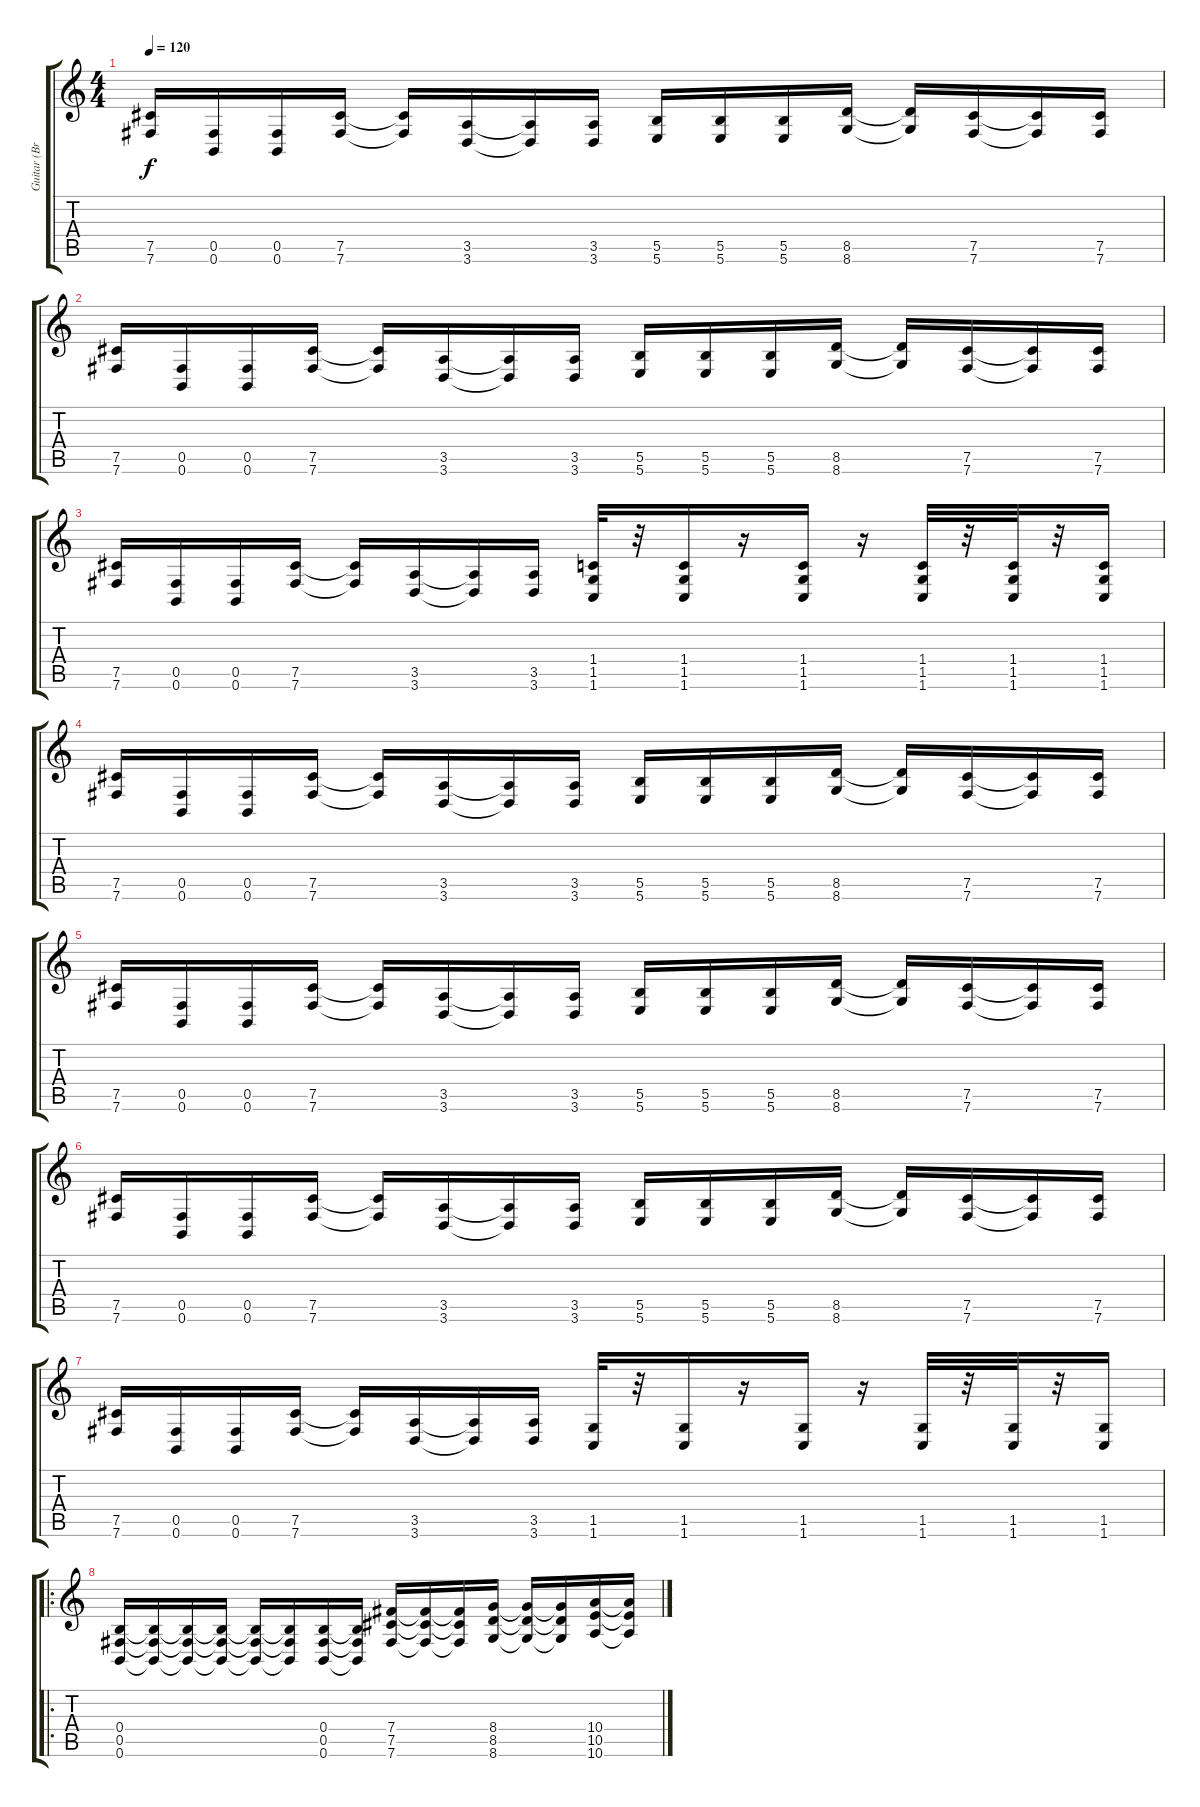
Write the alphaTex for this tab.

\track ("Guitar (Brad Delson)" "Guitar (Br") {instrument overdrivenguitar}
\staff {score tabs}
\tuning (Db4 Ab3 E3 B2 Gb2 B1) {hide}
\ts (4 4)
\tempo 120
\clef g2
\ks c
(7.5 7.6).16{dy f} (0.5 0.6).16 (0.5 0.6).16 (7.5 7.6).16 (7.5{t} 7.6{t}).16 (3.5 3.6).16 (3.5{t} 3.6{t}).16 (3.5 3.6).16 (5.5 5.6).16 (5.5 5.6).16 (5.5 5.6).16 (8.5 8.6).16 (8.5{t} 8.6{t}).16 (7.5 7.6).16 (7.5{t} 7.6{t}).16 (7.5 7.6).16 |
(7.5 7.6).16 (0.5 0.6).16 (0.5 0.6).16 (7.5 7.6).16 (7.5{t} 7.6{t}).16 (3.5 3.6).16 (3.5{t} 3.6{t}).16 (3.5 3.6).16 (5.5 5.6).16 (5.5 5.6).16 (5.5 5.6).16 (8.5 8.6).16 (8.5{t} 8.6{t}).16 (7.5 7.6).16 (7.5{t} 7.6{t}).16 (7.5 7.6).16 |
(7.5 7.6).16 (0.5 0.6).16 (0.5 0.6).16 (7.5 7.6).16 (7.5{t} 7.6{t}).16 (3.5 3.6).16 (3.5{t} 3.6{t}).16 (3.5 3.6).16 (1.4 1.5 1.6).32 r.32 (1.4 1.5 1.6).16 r.16 (1.4 1.5 1.6).16 r.16 (1.4 1.5 1.6).32 r.32 (1.4 1.5 1.6).32 r.32 (1.4 1.5 1.6).16 |
(7.5 7.6).16 (0.5 0.6).16 (0.5 0.6).16 (7.5 7.6).16 (7.5{t} 7.6{t}).16 (3.5 3.6).16 (3.5{t} 3.6{t}).16 (3.5 3.6).16 (5.5 5.6).16 (5.5 5.6).16 (5.5 5.6).16 (8.5 8.6).16 (8.5{t} 8.6{t}).16 (7.5 7.6).16 (7.5{t} 7.6{t}).16 (7.5 7.6).16 |
(7.5 7.6).16 (0.5 0.6).16 (0.5 0.6).16 (7.5 7.6).16 (7.5{t} 7.6{t}).16 (3.5 3.6).16 (3.5{t} 3.6{t}).16 (3.5 3.6).16 (5.5 5.6).16 (5.5 5.6).16 (5.5 5.6).16 (8.5 8.6).16 (8.5{t} 8.6{t}).16 (7.5 7.6).16 (7.5{t} 7.6{t}).16 (7.5 7.6).16 |
(7.5 7.6).16 (0.5 0.6).16 (0.5 0.6).16 (7.5 7.6).16 (7.5{t} 7.6{t}).16 (3.5 3.6).16 (3.5{t} 3.6{t}).16 (3.5 3.6).16 (5.5 5.6).16 (5.5 5.6).16 (5.5 5.6).16 (8.5 8.6).16 (8.5{t} 8.6{t}).16 (7.5 7.6).16 (7.5{t} 7.6{t}).16 (7.5 7.6).16 |
(7.5 7.6).16 (0.5 0.6).16 (0.5 0.6).16 (7.5 7.6).16 (7.5{t} 7.6{t}).16 (3.5 3.6).16 (3.5{t} 3.6{t}).16 (3.5 3.6).16 (1.5 1.6).32 r.32 (1.5 1.6).16 r.16 (1.5 1.6).16 r.16 (1.5 1.6).32 r.32 (1.5 1.6).32 r.32 (1.5 1.6).16 |
\ro
(0.4 0.5 0.6).16 (0.4{t} 0.5{t} 0.6{t}).16 (0.4{t} 0.5{t} 0.6{t}).16 (0.4{t} 0.5{t} 0.6{t}).16 (0.4{t} 0.5{t} 0.6{t}).16 (0.4{t} 0.5{t} 0.6{t}).16 (0.4 0.5 0.6).16 (0.4{t} 0.5{t} 0.6{t}).16 (7.4 7.5 7.6).16 (7.4{t} 7.5{t} 7.6{t}).16 (7.4{t} 7.5{t} 7.6{t}).16 (8.4 8.5 8.6).16 (8.4{t} 8.5{t} 8.6{t}).16 (8.4{t} 8.5{t} 8.6{t}).16 (10.4 10.5 10.6).16 (10.4{t} 10.5{t} 10.6{t}).16
